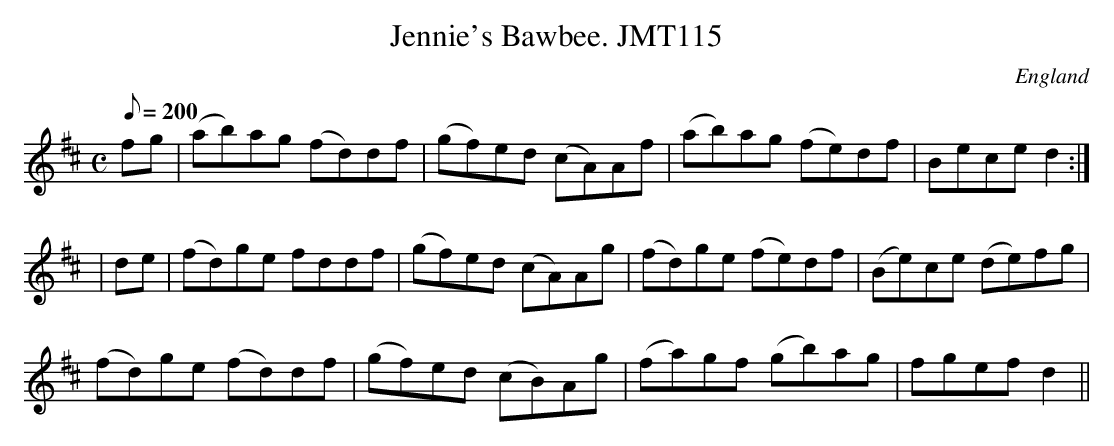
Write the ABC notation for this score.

X:1
T:Jennie's Bawbee. JMT115
M:C
L:1/8
Q:200
O:England
K:D
fg | (ab)ag (fd)df | (gf)ed (cA)Af | (ab)ag (fe)df | Bece d2 :|!
|de | (fd)ge fddf | (gf)ed (cA)Ag | (fd)ge (fe)df | (Be)ce (de)fg |!
(fd)ge (fd)df | (gf)ed (cB)Ag | (fa)gf (gb)ag | fgef d2||
